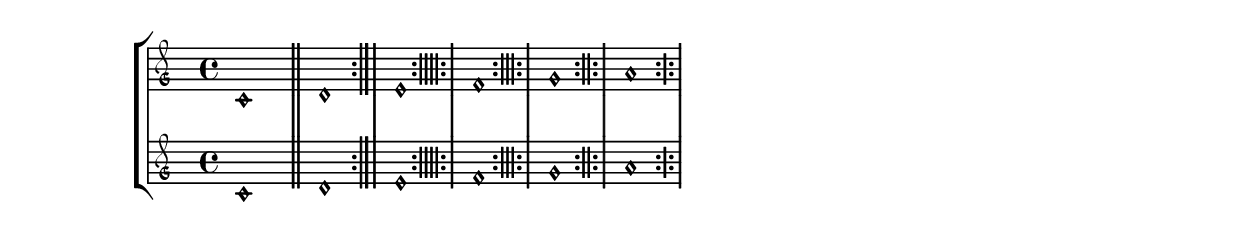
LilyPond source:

\version "2.23.10"

#(ly:set-option 'warning-as-error #t)

\header {
  texidoc = "This test demonstrates an ancient repeat sign in the
Petrucci style, but with measure bar lines enabled.  A single bar line
should follow each repeat sign."
}

\layout {
  \context {
    \PetrucciStaff
    measureBarType = "|"
  }
}

music = \fixed c' {
  c1 |
  \repeat volta 5 d1
  \repeat volta 4 e1
  \repeat volta 3 f1
  \repeat volta 2 g1
  \repeat volta 1 a1
}

\new StaffGroup <<
  \new PetrucciStaff \music
  \new PetrucciStaff \music
>>
